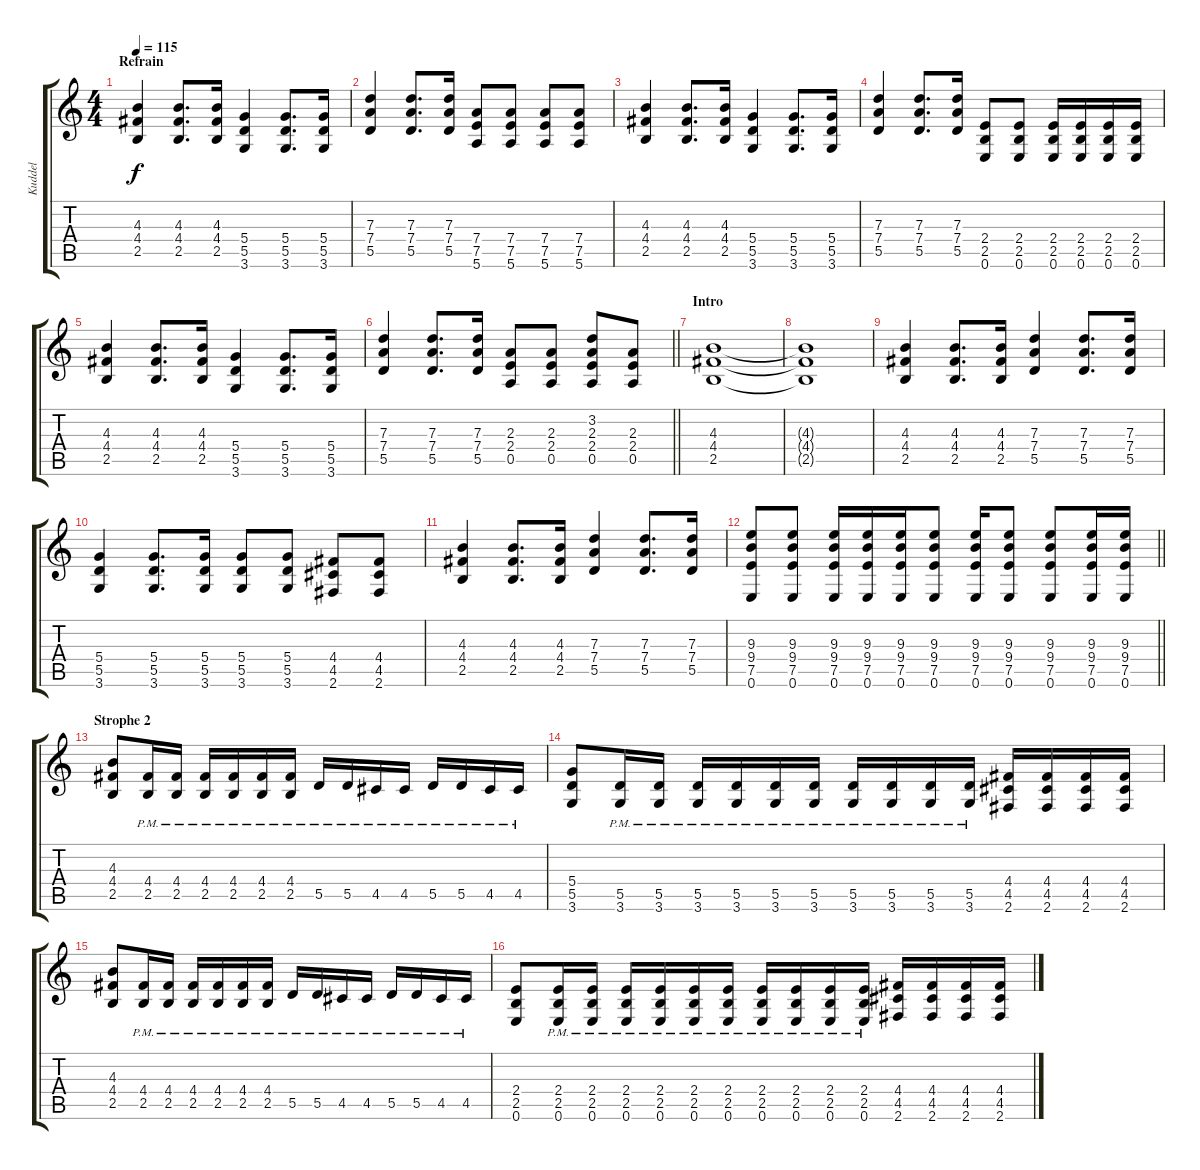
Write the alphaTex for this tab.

\track ("Kuddel" "Kuddel") {instrument overdrivenguitar}
\staff {score tabs}
\tuning (E4 B3 G3 D3 A2 E2) {hide}
\ts (4 4)
\section ("" "Refrain")
\tempo 115
\clef g2
\ks c
(4.3 4.4 2.5).4{dy f} (4.3 4.4 2.5).8{d} (4.3 4.4 2.5).16 (5.4 5.5 3.6).4 (5.4 5.5 3.6).8{d} (5.4 5.5 3.6).16 |
(7.3 7.4 5.5).4 (7.3 7.4 5.5).8{d} (7.3 7.4 5.5).16 (7.4 7.5 5.6).8 (7.4 7.5 5.6).8 (7.4 7.5 5.6).8 (7.4 7.5 5.6).8 |
(4.3 4.4 2.5).4 (4.3 4.4 2.5).8{d} (4.3 4.4 2.5).16 (5.4 5.5 3.6).4 (5.4 5.5 3.6).8{d} (5.4 5.5 3.6).16 |
(7.3 7.4 5.5).4 (7.3 7.4 5.5).8{d} (7.3 7.4 5.5).16 (2.4 2.5 0.6).8 (2.4 2.5 0.6).8 (2.4 2.5 0.6).16 (2.4 2.5 0.6).16 (2.4 2.5 0.6).16 (2.4 2.5 0.6).16 |
(4.3 4.4 2.5).4 (4.3 4.4 2.5).8{d} (4.3 4.4 2.5).16 (5.4 5.5 3.6).4 (5.4 5.5 3.6).8{d} (5.4 5.5 3.6).16 |
\barLineRight lightlight
(7.3 7.4 5.5).4 (7.3 7.4 5.5).8{d} (7.3 7.4 5.5).16 (2.3 2.4 0.5).8 (2.3 2.4 0.5).8 (3.2 2.3 2.4 0.5).8 (2.3 2.4 0.5).8 |
\section ("" "Intro")
(4.3 4.4 2.5).1 |
(4.3{t} 4.4{t} 2.5{t}).1 |
(4.3 4.4 2.5).4 (4.3 4.4 2.5).8{d} (4.3 4.4 2.5).16 (7.3 7.4 5.5).4 (7.3 7.4 5.5).8{d} (7.3 7.4 5.5).16 |
(5.4 5.5 3.6).4 (5.4 5.5 3.6).8{d} (5.4 5.5 3.6).16 (5.4 5.5 3.6).8 (5.4 5.5 3.6).8 (4.4 4.5 2.6).8 (4.4 4.5 2.6).8 |
(4.3 4.4 2.5).4 (4.3 4.4 2.5).8{d} (4.3 4.4 2.5).16 (7.3 7.4 5.5).4 (7.3 7.4 5.5).8{d} (7.3 7.4 5.5).16 |
\barLineRight lightlight
(9.3 9.4 7.5 0.6).8 (9.3 9.4 7.5 0.6).8 (9.3 9.4 7.5 0.6).16 (9.3 9.4 7.5 0.6).16 (9.3 9.4 7.5 0.6).16 (9.3 9.4 7.5 0.6).8 (9.3 9.4 7.5 0.6).16 (9.3 9.4 7.5 0.6).8 (9.3 9.4 7.5 0.6).8 (9.3 9.4 7.5 0.6).16 (9.3 9.4 7.5 0.6).16 |
\section ("" "Strophe 2")
(4.3 4.4 2.5).8 (4.4{pm} 2.5{pm}).16 (4.4{pm} 2.5{pm}).16 (4.4{pm} 2.5{pm}).16 (4.4{pm} 2.5{pm}).16 (4.4{pm} 2.5{pm}).16 (4.4{pm} 2.5{pm}).16 5.5{pm}.16 5.5{pm}.16 4.5{pm}.16 4.5{pm}.16 5.5{pm}.16 5.5{pm}.16 4.5{pm}.16 4.5{pm}.16 |
(5.4 5.5 3.6).8 (5.5{pm} 3.6{pm}).16 (5.5{pm} 3.6{pm}).16 (5.5{pm} 3.6{pm}).16 (5.5{pm} 3.6{pm}).16 (5.5{pm} 3.6{pm}).16 (5.5{pm} 3.6{pm}).16 (5.5{pm} 3.6{pm}).16 (5.5{pm} 3.6{pm}).16 (5.5{pm} 3.6{pm}).16 (5.5{pm} 3.6{pm}).16 (4.4 4.5 2.6).16 (4.4 4.5 2.6).16 (4.4 4.5 2.6).16 (4.4 4.5 2.6).16 |
(4.3 4.4 2.5).8 (4.4{pm} 2.5{pm}).16 (4.4{pm} 2.5{pm}).16 (4.4{pm} 2.5{pm}).16 (4.4{pm} 2.5{pm}).16 (4.4{pm} 2.5{pm}).16 (4.4{pm} 2.5{pm}).16 5.5{pm}.16 5.5{pm}.16 4.5{pm}.16 4.5{pm}.16 5.5{pm}.16 5.5{pm}.16 4.5{pm}.16 4.5{pm}.16 |
(2.4 2.5 0.6).8 (2.4{pm} 2.5{pm} 0.6{pm}).16 (2.4{pm} 2.5{pm} 0.6{pm}).16 (2.4{pm} 2.5{pm} 0.6{pm}).16 (2.4{pm} 2.5{pm} 0.6{pm}).16 (2.4{pm} 2.5{pm} 0.6{pm}).16 (2.4{pm} 2.5{pm} 0.6{pm}).16 (2.4{pm} 2.5{pm} 0.6{pm}).16 (2.4{pm} 2.5{pm} 0.6{pm}).16 (2.4{pm} 2.5{pm} 0.6{pm}).16 (2.4{pm} 2.5{pm} 0.6{pm}).16 (4.4 4.5 2.6).16 (4.4 4.5 2.6).16 (4.4 4.5 2.6).16 (4.4 4.5 2.6).16
